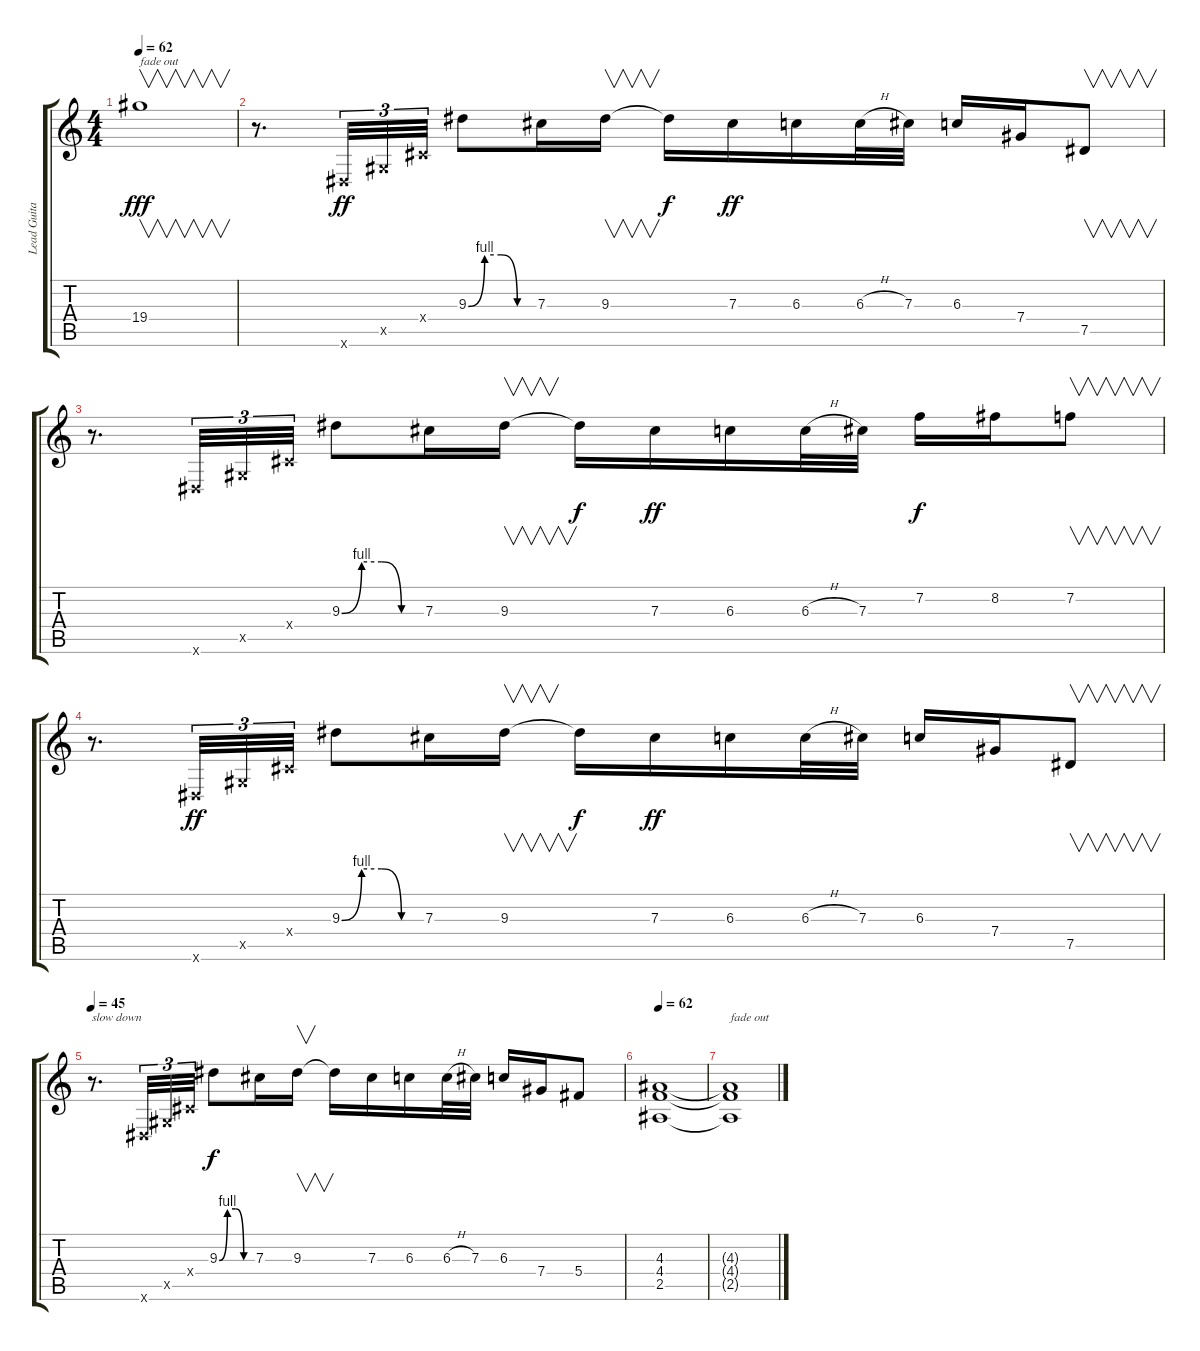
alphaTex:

\track ("Lead Guitar" "Lead Guita") {instrument distortionguitar}
\staff {score tabs}
\tuning (Eb4 Bb3 Gb3 Db3 Ab2 Eb2) {hide}
\ts (4 4)
\tempo 62
\clef g2
\ks c
19.4.1{v txt "fade out" dy fff volume 0} |
r.8{d volume 14 balance 4} 0.6{x}.32{tu (3 2) dy ff} 0.5{x}.32{tu (3 2)} 0.4{x}.32{tu (3 2)} 9.3{be (custom 0 0 15 4 30 4 45 0 60 0)}.8 7.3.16 9.3.16{v} 9.3{t}.16{dy f} 7.3.16{dy ff} 6.3.16 6.3{h}.32 7.3.32 6.3.16 7.4.16 7.5.8{v} |
r.8{d} 0.6{x}.32{tu (3 2)} 0.5{x}.32{tu (3 2)} 0.4{x}.32{tu (3 2)} 9.3{be (custom 0 0 15 4 30 4 45 0 60 0)}.8 7.3.16 9.3.16{v} 9.3{t}.16{dy f} 7.3.16{dy ff} 6.3.16 6.3{h}.32 7.3.32 7.2.16{dy f} 8.2.16 7.2.8{v} |
r.8{d} 0.6{x}.32{tu (3 2) dy ff} 0.5{x}.32{tu (3 2)} 0.4{x}.32{tu (3 2)} 9.3{be (custom 0 0 15 4 30 4 45 0 60 0)}.8 7.3.16 9.3.16{v} 9.3{t}.16{dy f} 7.3.16{dy ff} 6.3.16 6.3{h}.32 7.3.32 6.3.16 7.4.16 7.5.8{v} |
\tempo 45
r.8{d txt "slow down"} 0.6{x}.32{tu (3 2)} 0.5{x}.32{tu (3 2)} 0.4{x}.32{tu (3 2)} 9.3{be (custom 0 0 15 4 30 4 45 0 60 0)}.8{dy f} 7.3.16 9.3.16{v} 9.3{t}.16 7.3.16 6.3.16 6.3{h}.32 7.3.32 6.3.16 7.4.16 5.4.8 |
\tempo 62
(4.3 4.4 2.5).1 |
(4.3{t} 4.4{t} 2.5{t}).1{txt "fade out" volume 0}
